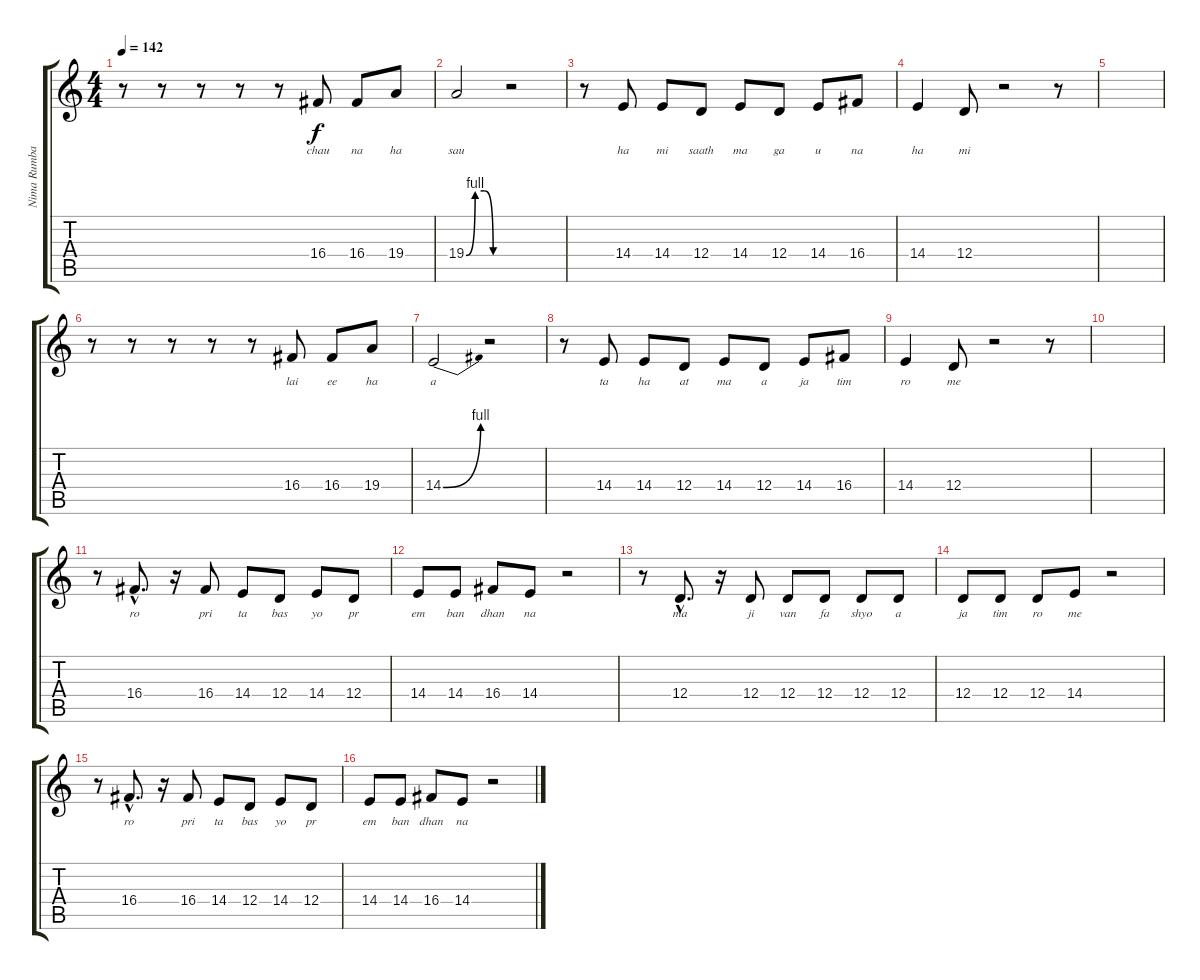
\track ("Nima Rumba+Lyrics" "Nima Rumba") {instrument tangoaccordion}
\staff {score tabs}
\tuning (E4 B3 G3 D3 A2 E2) {hide}
\ts (4 4)
\tempo 142
\clef g2
\ks c
r.8{dy f} r.8 r.8 r.8 r.8 16.4.8{lyrics (0 "chau") lyrics (1 "") lyrics (2 "") lyrics (3 "") lyrics (4 "")} 16.4.8{lyrics (0 "na") lyrics (1 "") lyrics (2 "") lyrics (3 "") lyrics (4 "")} 19.4.8{lyrics (0 "ha") lyrics (1 "") lyrics (2 "") lyrics (3 "") lyrics (4 "")} |
19.4{be (custom 0 0 15 4 30 4 45 0 60 0)}.2{lyrics (0 "sau") lyrics (1 "") lyrics (2 "") lyrics (3 "") lyrics (4 "")} r.2 |
r.8 14.4.8{lyrics (0 "ha") lyrics (1 "") lyrics (2 "") lyrics (3 "") lyrics (4 "")} 14.4.8{lyrics (0 "mi") lyrics (1 "") lyrics (2 "") lyrics (3 "") lyrics (4 "")} 12.4.8{lyrics (0 "saath") lyrics (1 "") lyrics (2 "") lyrics (3 "") lyrics (4 "")} 14.4.8{lyrics (0 "ma") lyrics (1 "") lyrics (2 "") lyrics (3 "") lyrics (4 "")} 12.4.8{lyrics (0 "ga") lyrics (1 "") lyrics (2 "") lyrics (3 "") lyrics (4 "")} 14.4.8{lyrics (0 "u") lyrics (1 "") lyrics (2 "") lyrics (3 "") lyrics (4 "")} 16.4.8{lyrics (0 "na") lyrics (1 "") lyrics (2 "") lyrics (3 "") lyrics (4 "")} |
14.4.4{lyrics (0 "ha") lyrics (1 "") lyrics (2 "") lyrics (3 "") lyrics (4 "")} 12.4.8{lyrics (0 "mi") lyrics (1 "") lyrics (2 "") lyrics (3 "") lyrics (4 "")} r.2 r.8 |
|
r.8 r.8 r.8 r.8 r.8 16.4.8{lyrics (0 "lai") lyrics (1 "") lyrics (2 "") lyrics (3 "") lyrics (4 "")} 16.4.8{lyrics (0 "ee") lyrics (1 "") lyrics (2 "") lyrics (3 "") lyrics (4 "")} 19.4.8{lyrics (0 "ha") lyrics (1 "") lyrics (2 "") lyrics (3 "") lyrics (4 "")} |
14.4{be (bend 0 0 60 4)}.2{lyrics (0 "a") lyrics (1 "") lyrics (2 "") lyrics (3 "") lyrics (4 "")} r.2 |
r.8 14.4.8{lyrics (0 "ta") lyrics (1 "") lyrics (2 "") lyrics (3 "") lyrics (4 "")} 14.4.8{lyrics (0 "ha") lyrics (1 "") lyrics (2 "") lyrics (3 "") lyrics (4 "")} 12.4.8{lyrics (0 "at") lyrics (1 "") lyrics (2 "") lyrics (3 "") lyrics (4 "")} 14.4.8{lyrics (0 "ma") lyrics (1 "") lyrics (2 "") lyrics (3 "") lyrics (4 "")} 12.4.8{lyrics (0 "a") lyrics (1 "") lyrics (2 "") lyrics (3 "") lyrics (4 "")} 14.4.8{lyrics (0 "ja") lyrics (1 "") lyrics (2 "") lyrics (3 "") lyrics (4 "")} 16.4.8{lyrics (0 "tim") lyrics (1 "") lyrics (2 "") lyrics (3 "") lyrics (4 "")} |
14.4.4{lyrics (0 "ro") lyrics (1 "") lyrics (2 "") lyrics (3 "") lyrics (4 "")} 12.4.8{lyrics (0 "me") lyrics (1 "") lyrics (2 "") lyrics (3 "") lyrics (4 "")} r.2 r.8 |
|
r.8 16.4{hac}.8{d lyrics (0 "ro") lyrics (1 "") lyrics (2 "") lyrics (3 "") lyrics (4 "")} r.16 16.4.8{lyrics (0 "pri") lyrics (1 "") lyrics (2 "") lyrics (3 "") lyrics (4 "")} 14.4.8{lyrics (0 "ta") lyrics (1 "") lyrics (2 "") lyrics (3 "") lyrics (4 "")} 12.4.8{lyrics (0 "bas") lyrics (1 "") lyrics (2 "") lyrics (3 "") lyrics (4 "")} 14.4.8{lyrics (0 "yo") lyrics (1 "") lyrics (2 "") lyrics (3 "") lyrics (4 "")} 12.4.8{lyrics (0 "pr") lyrics (1 "") lyrics (2 "") lyrics (3 "") lyrics (4 "")} |
14.4.8{lyrics (0 "em") lyrics (1 "") lyrics (2 "") lyrics (3 "") lyrics (4 "")} 14.4.8{lyrics (0 "ban") lyrics (1 "") lyrics (2 "") lyrics (3 "") lyrics (4 "")} 16.4.8{lyrics (0 "dhan") lyrics (1 "") lyrics (2 "") lyrics (3 "") lyrics (4 "")} 14.4.8{lyrics (0 "na") lyrics (1 "") lyrics (2 "") lyrics (3 "") lyrics (4 "")} r.2 |
r.8 12.4{hac}.8{d lyrics (0 "ma") lyrics (1 "") lyrics (2 "") lyrics (3 "") lyrics (4 "")} r.16 12.4.8{lyrics (0 "ji") lyrics (1 "") lyrics (2 "") lyrics (3 "") lyrics (4 "")} 12.4.8{lyrics (0 "van") lyrics (1 "") lyrics (2 "") lyrics (3 "") lyrics (4 "")} 12.4.8{lyrics (0 "fa") lyrics (1 "") lyrics (2 "") lyrics (3 "") lyrics (4 "")} 12.4.8{lyrics (0 "shyo") lyrics (1 "") lyrics (2 "") lyrics (3 "") lyrics (4 "")} 12.4.8{lyrics (0 "a") lyrics (1 "") lyrics (2 "") lyrics (3 "") lyrics (4 "")} |
12.4.8{lyrics (0 "ja") lyrics (1 "") lyrics (2 "") lyrics (3 "") lyrics (4 "")} 12.4.8{lyrics (0 "tim") lyrics (1 "") lyrics (2 "") lyrics (3 "") lyrics (4 "")} 12.4.8{lyrics (0 "ro") lyrics (1 "") lyrics (2 "") lyrics (3 "") lyrics (4 "")} 14.4.8{lyrics (0 "me") lyrics (1 "") lyrics (2 "") lyrics (3 "") lyrics (4 "")} r.2 |
r.8 16.4{hac}.8{d lyrics (0 "ro") lyrics (1 "") lyrics (2 "") lyrics (3 "") lyrics (4 "")} r.16 16.4.8{lyrics (0 "pri") lyrics (1 "") lyrics (2 "") lyrics (3 "") lyrics (4 "")} 14.4.8{lyrics (0 "ta") lyrics (1 "") lyrics (2 "") lyrics (3 "") lyrics (4 "")} 12.4.8{lyrics (0 "bas") lyrics (1 "") lyrics (2 "") lyrics (3 "") lyrics (4 "")} 14.4.8{lyrics (0 "yo") lyrics (1 "") lyrics (2 "") lyrics (3 "") lyrics (4 "")} 12.4.8{lyrics (0 "pr") lyrics (1 "") lyrics (2 "") lyrics (3 "") lyrics (4 "")} |
14.4.8{lyrics (0 "em") lyrics (1 "") lyrics (2 "") lyrics (3 "") lyrics (4 "")} 14.4.8{lyrics (0 "ban") lyrics (1 "") lyrics (2 "") lyrics (3 "") lyrics (4 "")} 16.4.8{lyrics (0 "dhan") lyrics (1 "") lyrics (2 "") lyrics (3 "") lyrics (4 "")} 14.4.8{lyrics (0 "na") lyrics (1 "") lyrics (2 "") lyrics (3 "") lyrics (4 "")} r.2
